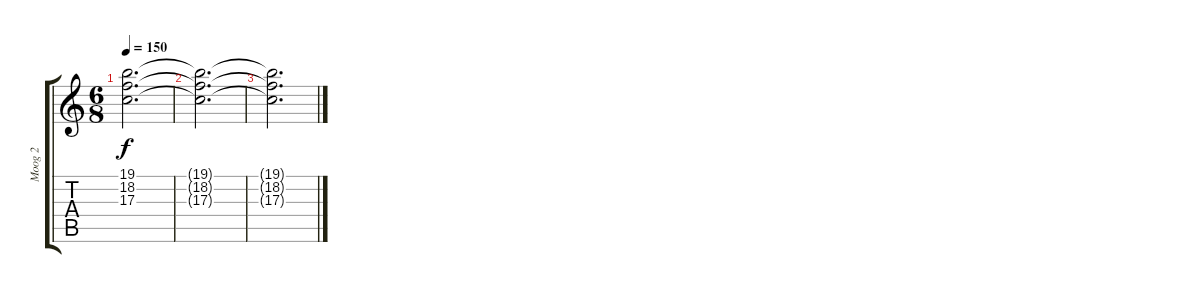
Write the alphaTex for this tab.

\track ("Moog 2" "Moog 2") {instrument lead1square}
\staff {score tabs}
\tuning (E4 B3 G3 D3 A2 E2) {hide}
\ts (6 8)
\tempo 150
\clef g2
\ks c
(19.1{t} 18.2{t} 17.3{t}).2{d dy f} |
(19.1{t} 18.2{t} 17.3{t}).2{d} |
(19.1{t} 18.2{t} 17.3{t}).2{d}
